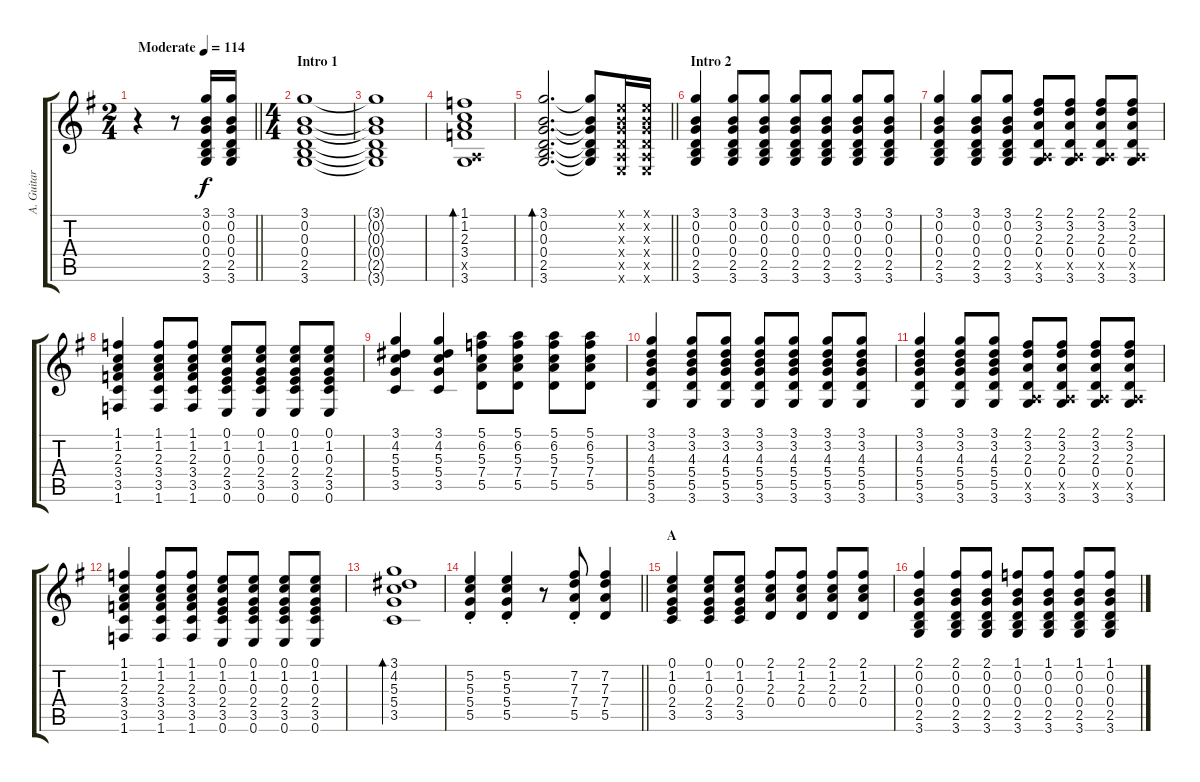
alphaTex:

\track ("A. Guitar I" "A. Guitar ") {instrument acousticguitarsteel}
\staff {score tabs}
\tuning (E4 B3 G3 D3 A2 E2) {hide}
\ts (2 4)
\tempo (114 "Moderate")
\clef g2
\barLineRight lightlight
\ks g
r.4{dy f instrument acousticguitarsteel} r.8 (3.1 0.2 0.3 0.4 2.5 3.6).16 (3.1 0.2 0.3 0.4 2.5 3.6).16 |
\ts (4 4)
\section ("" "Intro 1")
(3.1 0.2 0.3 0.4 2.5 3.6).1 |
(3.1{t} 0.2{t} 0.3{t} 0.4{t} 2.5{t} 3.6{t}).1 |
(1.1 1.2 2.3 3.4 0.5{x} 3.6).1{bd 120} |
\barLineRight lightlight
(3.1 0.2 0.3 0.4 2.5 3.6).2{d bd 120} (3.1{t} 0.2{t} 0.3{t} 0.4{t} 2.5{t} 3.6{t}).8 (0.1{x} 0.2{x} 0.3{x} 0.4{x} 0.5{x} 0.6{x}).16 (0.1{x} 0.2{x} 0.3{x} 0.4{x} 0.5{x} 0.6{x}).16 |
\section ("" "Intro 2")
(3.1 0.2 0.3 0.4 2.5 3.6).4 (3.1 0.2 0.3 0.4 2.5 3.6).8 (3.1 0.2 0.3 0.4 2.5 3.6).8 (3.1 0.2 0.3 0.4 2.5 3.6).8 (3.1 0.2 0.3 0.4 2.5 3.6).8 (3.1 0.2 0.3 0.4 2.5 3.6).8 (3.1 0.2 0.3 0.4 2.5 3.6).8 |
(3.1 0.2 0.3 0.4 2.5 3.6).4 (3.1 0.2 0.3 0.4 2.5 3.6).8 (3.1 0.2 0.3 0.4 2.5 3.6).8 (2.1 3.2 2.3 0.4 0.5{x} 3.6).8 (2.1 3.2 2.3 0.4 0.5{x} 3.6).8 (2.1 3.2 2.3 0.4 0.5{x} 3.6).8 (2.1 3.2 2.3 0.4 0.5{x} 3.6).8 |
(1.1 1.2 2.3 3.4 3.5 1.6).4 (1.1 1.2 2.3 3.4 3.5 1.6).8 (1.1 1.2 2.3 3.4 3.5 1.6).8 (0.1 1.2 0.3 2.4 3.5 0.6).8 (0.1 1.2 0.3 2.4 3.5 0.6).8 (0.1 1.2 0.3 2.4 3.5 0.6).8 (0.1 1.2 0.3 2.4 3.5 0.6).8 |
(3.1 4.2 5.3 5.4 3.5).4 (3.1 4.2 5.3 5.4 3.5).4 (5.1 6.2 5.3 7.4 5.5).8 (5.1 6.2 5.3 7.4 5.5).8 (5.1 6.2 5.3 7.4 5.5).8 (5.1 6.2 5.3 7.4 5.5).8 |
(3.1 3.2 4.3 5.4 5.5 3.6).4 (3.1 3.2 4.3 5.4 5.5 3.6).8 (3.1 3.2 4.3 5.4 5.5 3.6).8 (3.1 3.2 4.3 5.4 5.5 3.6).8 (3.1 3.2 4.3 5.4 5.5 3.6).8 (3.1 3.2 4.3 5.4 5.5 3.6).8 (3.1 3.2 4.3 5.4 5.5 3.6).8 |
(3.1 3.2 4.3 5.4 5.5 3.6).4 (3.1 3.2 4.3 5.4 5.5 3.6).8 (3.1 3.2 4.3 5.4 5.5 3.6).8 (2.1 3.2 2.3 0.4 0.5{x} 3.6).8 (2.1 3.2 2.3 0.4 0.5{x} 3.6).8 (2.1 3.2 2.3 0.4 0.5{x} 3.6).8 (2.1 3.2 2.3 0.4 0.5{x} 3.6).8 |
(1.1 1.2 2.3 3.4 3.5 1.6).4 (1.1 1.2 2.3 3.4 3.5 1.6).8 (1.1 1.2 2.3 3.4 3.5 1.6).8 (0.1 1.2 0.3 2.4 3.5 0.6).8 (0.1 1.2 0.3 2.4 3.5 0.6).8 (0.1 1.2 0.3 2.4 3.5 0.6).8 (0.1 1.2 0.3 2.4 3.5 0.6).8 |
(3.1 4.2 5.3 5.4 3.5).1{bd 120} |
\barLineRight lightlight
(5.2{st} 5.3{st} 5.4{st} 5.5{st}).4 (5.2{st} 5.3{st} 5.4{st} 5.5{st}).4 r.8 (7.2{st} 7.3{st} 7.4{st} 5.5{st}).8 (7.2 7.3 7.4 5.5).4 |
\section ("" "A")
(0.1 1.2 0.3 2.4 3.5).4 (0.1 1.2 0.3 2.4 3.5).8 (0.1 1.2 0.3 2.4 3.5).8 (2.1 1.2 2.3 0.4).8 (2.1 1.2 2.3 0.4).8 (2.1 1.2 2.3 0.4).8 (2.1 1.2 2.3 0.4).8 |
(2.1 0.2 0.3 0.4 2.5 3.6).4 (2.1 0.2 0.3 0.4 2.5 3.6).8 (2.1 0.2 0.3 0.4 2.5 3.6).8 (1.1 0.2 0.3 0.4 2.5 3.6).8 (1.1 0.2 0.3 0.4 2.5 3.6).8 (1.1 0.2 0.3 0.4 2.5 3.6).8 (1.1 0.2 0.3 0.4 2.5 3.6).8
